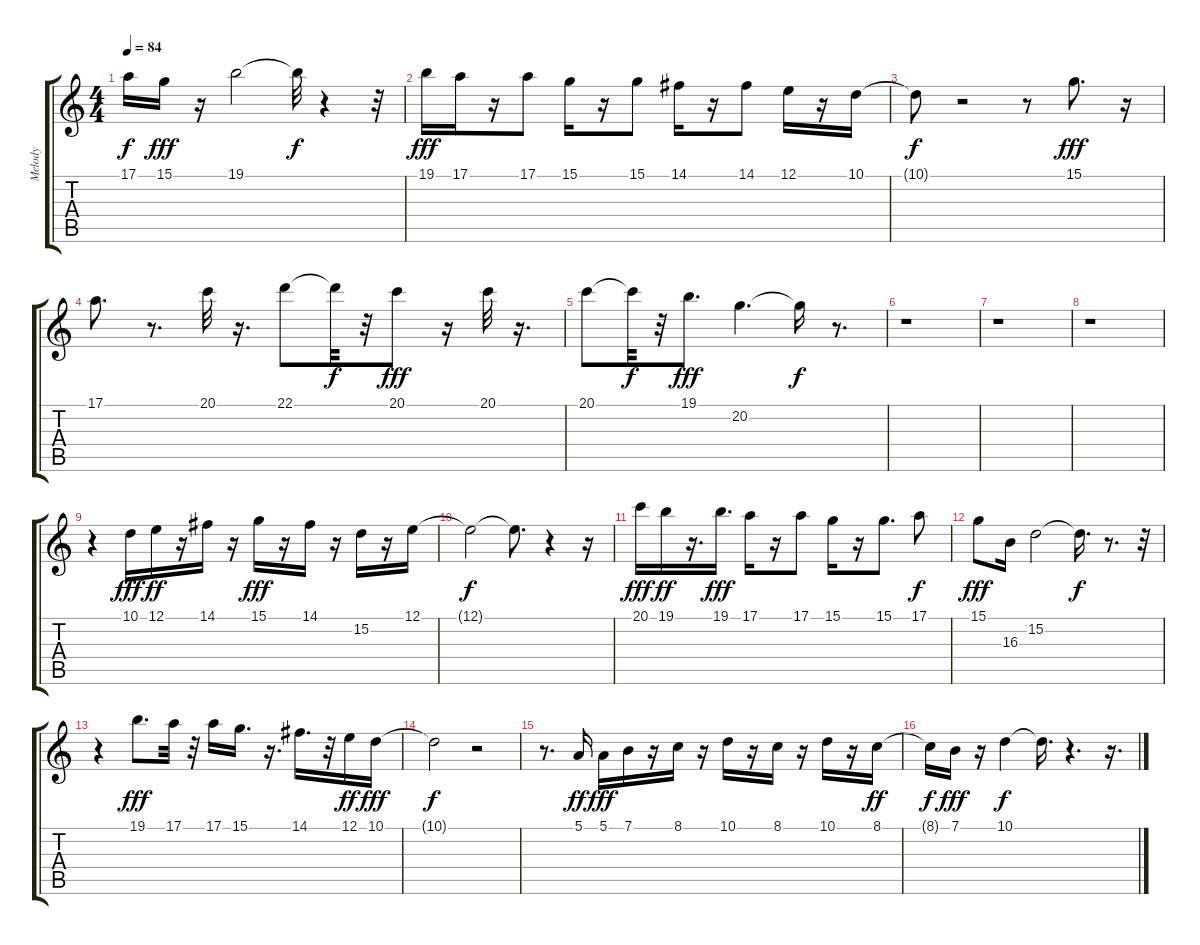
\track ("Melody " "Melody ") {instrument flute}
\staff {score tabs}
\tuning (E4 B3 G3 D3 A2 E2) {hide}
\ts (4 4)
\tempo 84
\clef g2
\ks c
17.1{t}.16{dy f} 15.1.16{dy fff} r.16 19.1.2 19.1{t}.32{dy f} r.4 r.32 |
19.1.16{dy fff} 17.1.16 r.16 17.1.8 15.1.16 r.16 15.1.8 14.1.16 r.16 14.1.8 12.1.16 r.16 10.1.16 |
10.1{t}.8{dy f} r.2 r.8 15.1.8{d dy fff} r.16 |
17.1.8{d} r.8{d} 20.1.32 r.16{d} 22.1.8 22.1{t}.32{dy f} r.32 20.1.8{dy fff} r.16 20.1.32 r.16{d} |
20.1.8 20.1{t}.32{dy f} r.32 19.1.8{d dy fff} 20.2.4{d} 20.2{t}.16{dy f} r.8{d} |
r.1 |
r.1 |
r.1 |
r.4 10.1.16{dy fff} 12.1.16{dy ff} r.16 14.1.16 r.16 15.1.16{dy fff} r.16 14.1.16 r.16 15.2.16 r.16 12.1.16 |
12.1{t}.2{dy f} 12.1{t}.8{d} r.4 r.16 |
20.1.16{dy fff} 19.1.16{dy ff} r.16{d} 19.1.16{d dy fff} 17.1.16 r.16 17.1.8 15.1.16 r.16 15.1.8{d} 17.1.8{dy f} |
15.1.8{dy fff} 16.3.16 15.2.2 15.2{t}.16{d dy f} r.8{d} r.32 |
r.4 19.1.8{d dy fff} 17.1.32 r.32 17.1.16 15.1.16{d} r.16{d} 14.1.16{d} r.32 12.1.16{dy ff} 10.1.16{dy fff} |
10.1{t}.2{dy f} r.2 |
r.8{d} 5.1.16{dy ff} 5.1.16{dy fff} 7.1.16 r.16 8.1.16 r.16 10.1.16 r.16 8.1.16 r.16 10.1.16 r.16 8.1.16{dy ff} |
8.1{t}.16{dy f} 7.1.16{dy fff} r.16 10.1.4{dy f} 10.1{t}.16{d} r.4{d} r.16{d}
